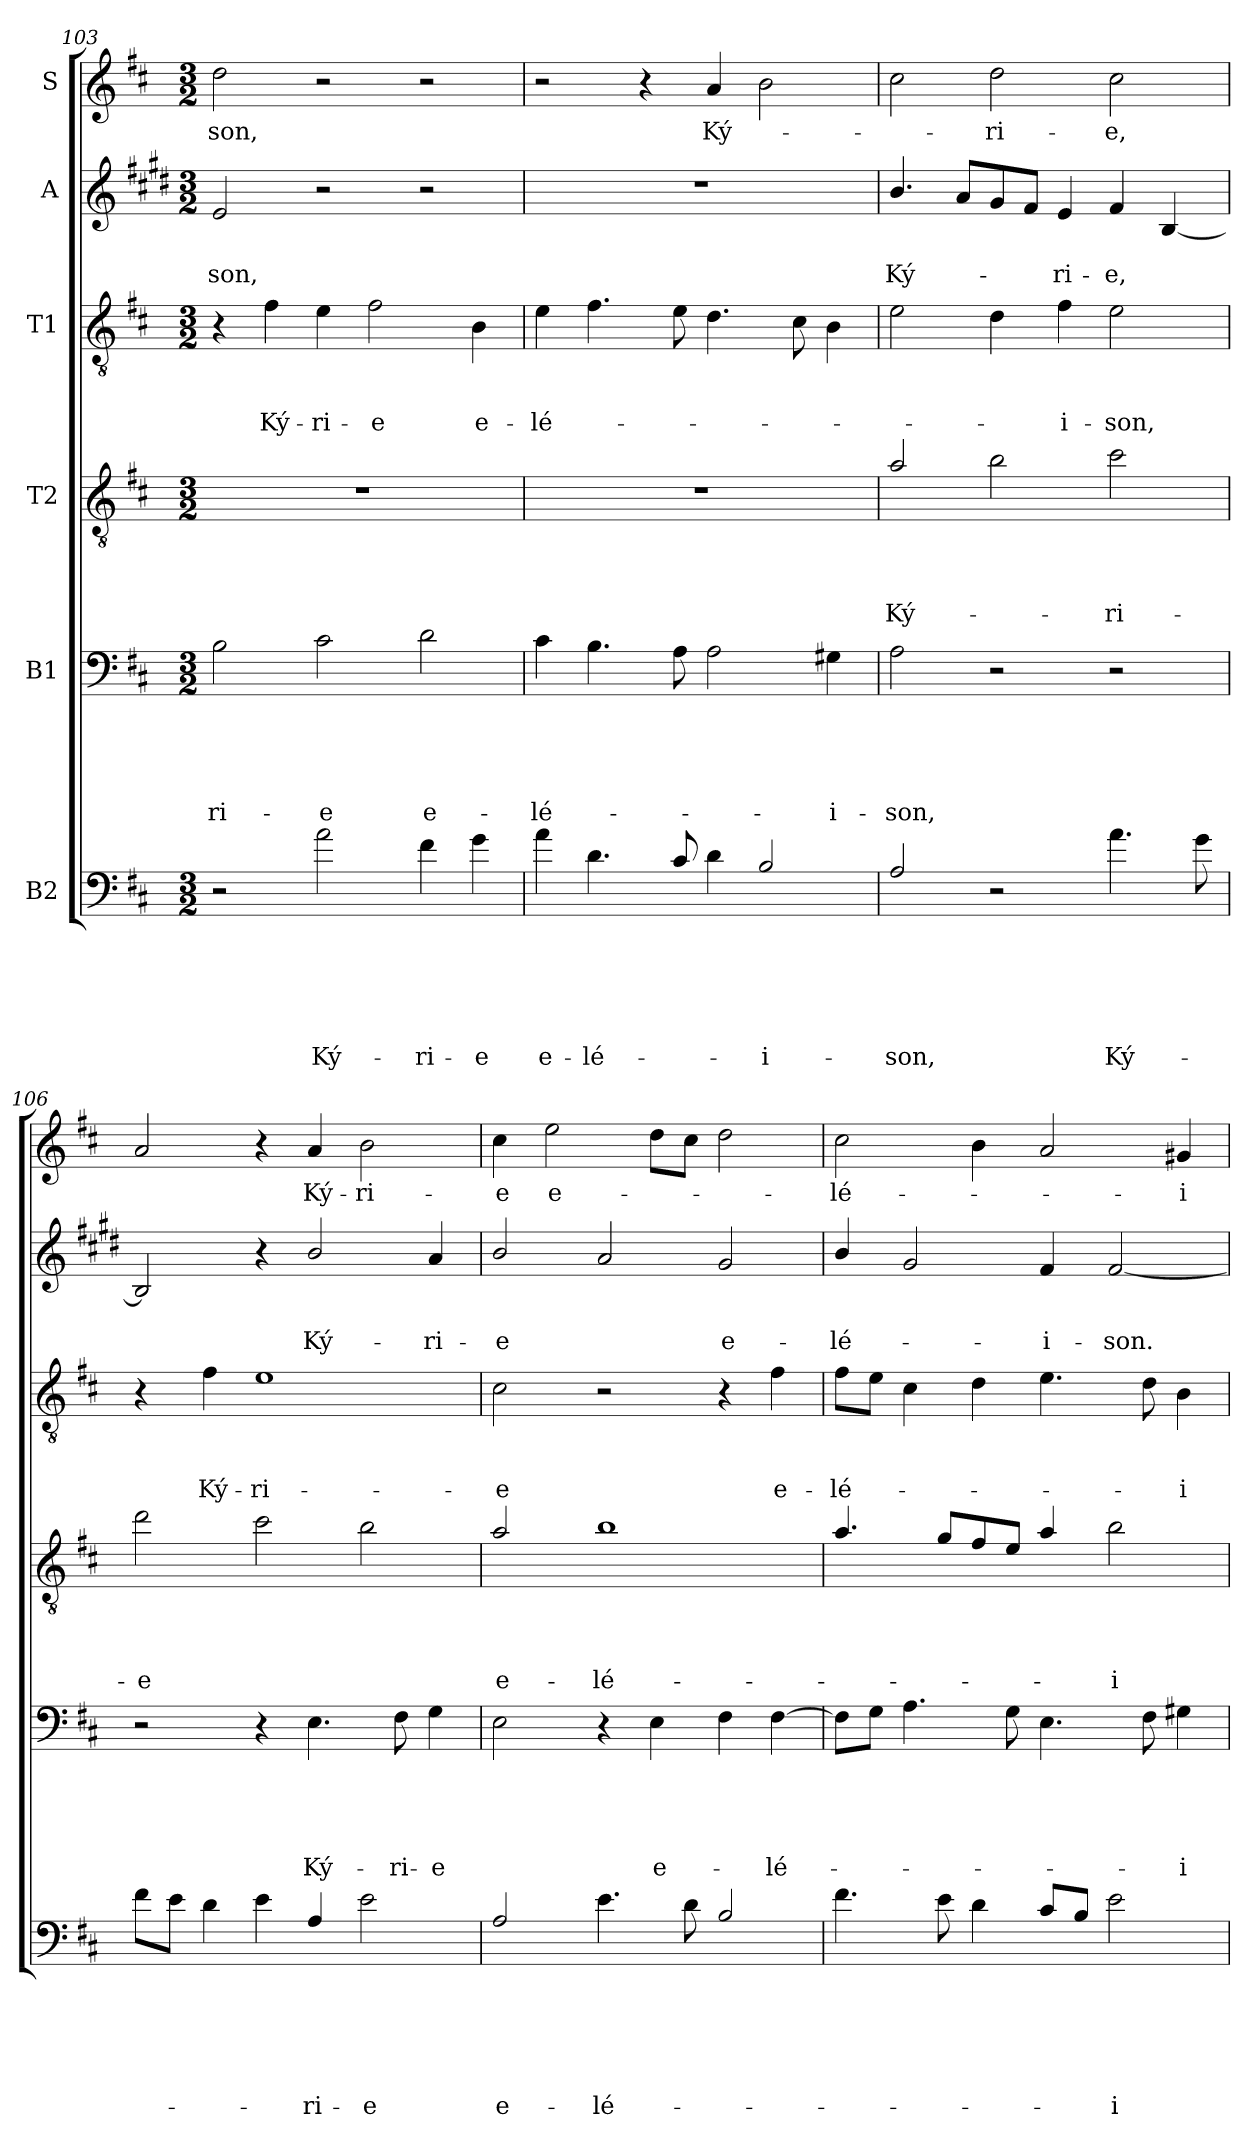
**kern	**text	**text	**text	**text	**text	**text	**kern	**text	**text	**text	**text	**text	**kern	**text	**text	**text	**text	**kern	**text	**text	**text	**kern	**text	**text	**kern	**text
*part6	*part6	*part6	*part6	*part6	*part6	*part6	*part5	*part5	*part5	*part5	*part5	*part5	*part4	*part4	*part4	*part4	*part4	*part3	*part3	*part3	*part3	*part2	*part2	*part2	*part1	*part1
*staff6	*staff6	*staff6	*staff6	*staff6	*staff6	*staff6	*staff5	*staff5	*staff5	*staff5	*staff5	*staff5	*staff4	*staff4	*staff4	*staff4	*staff4	*staff3	*staff3	*staff3	*staff3	*staff2	*staff2	*staff2	*staff1	*staff1
*I"B2	*	*	*	*	*	*	*I"B1	*	*	*	*	*	*I"T2	*	*	*	*	*I"T1	*	*	*	*I"A	*	*	*I"S	*
*clefF4	*	*	*	*	*	*	*clefF4	*	*	*	*	*	*clefGv2	*	*	*	*	*clefGv2	*	*	*	*clefG2	*	*	*clefG2	*
*ITrd7c12	*	*	*	*	*	*	*	*	*	*	*	*	*ITrd8c14	*	*	*	*	*	*	*	*	*ITrd1c2	*	*	*	*
*k[f#c#]	*	*	*	*	*	*	*k[f#c#]	*	*	*	*	*	*k[f#c#]	*	*	*	*	*k[f#c#]	*	*	*	*k[f#c#]	*	*	*k[f#c#]	*
*D:	*	*	*	*	*	*	*D:	*	*	*	*	*	*D:	*	*	*	*	*D:	*	*	*	*D:	*	*	*D:	*
*M3/2	*	*	*	*	*	*	*M3/2	*	*	*	*	*	*M3/2	*	*	*	*	*M3/2	*	*	*	*M3/2	*	*	*M3/2	*
=103	=103	=103	=103	=103	=103	=103	=103	=103	=103	=103	=103	=103	=103	=103	=103	=103	=103	=103	=103	=103	=103	=103	=103	=103	=103	=103
!	!	!	!	!	!	!	!	!	!	!	!	!LO:LY:b	!	!	!	!	!	!	!	!	!	!	!	!LO:LY:b	!	!LO:LY:b
2r	.	.	.	.	.	.	2B\	.	.	.	.	-ri-	1.r	.	.	.	.	4r	.	.	.	2d/	.	-son,	2dd\	-son,
!	!	!	!	!	!	!	!	!	!	!	!	!	!	!	!	!	!	!	!	!	!LO:LY:b	!	!	!	!	!
.	.	.	.	.	.	.	.	.	.	.	.	.	.	.	.	.	.	4f#\	.	.	Ký-	.	.	.	.	.
!	!	!	!	!	!	!LO:LY:b	!	!	!	!	!	!LO:LY:b	!	!	!	!	!	!	!	!	!LO:LY:b	!	!	!	!	!
2A\	.	.	.	.	.	Ký-	2c#\	.	.	.	.	-e	.	.	.	.	.	4e\	.	.	-ri-	2r	.	.	2r	.
!	!	!	!	!	!	!	!	!	!	!	!	!	!	!	!	!	!	!	!	!	!LO:LY:b	!	!	!	!	!
.	.	.	.	.	.	.	.	.	.	.	.	.	.	.	.	.	.	2f#\	.	.	-e	.	.	.	.	.
!	!	!	!	!	!	!LO:LY:b	!	!	!	!	!	!LO:LY:b	!	!	!	!	!	!	!	!	!	!	!	!	!	!
4F#\	.	.	.	.	.	-ri-	2d\	.	.	.	.	e-	.	.	.	.	.	.	.	.	.	2r	.	.	2r	.
!	!	!	!	!	!	!LO:LY:b	!	!	!	!	!	!	!	!	!	!	!	!	!	!	!LO:LY:b	!	!	!	!	!
4G\	.	.	.	.	.	-e	.	.	.	.	.	.	.	.	.	.	.	4B\	.	.	e-	.	.	.	.	.
=104	=104	=104	=104	=104	=104	=104	=104	=104	=104	=104	=104	=104	=104	=104	=104	=104	=104	=104	=104	=104	=104	=104	=104	=104	=104	=104
!	!	!	!	!	!	!LO:LY:b	!	!	!	!	!	!LO:LY:b	!	!	!	!	!	!	!	!	!LO:LY:b	!	!	!	!	!
4A\	.	.	.	.	.	e-	4c#\	.	.	.	.	-lé-	1.r	.	.	.	.	4e\	.	.	-lé-	1.r	.	.	2r	.
!	!	!	!	!	!	!LO:LY:b	!	!	!	!	!	!	!	!	!	!	!	!	!	!	!	!	!	!	!	!
4.D\	.	.	.	.	.	-lé-	4.B\	.	.	.	.	.	.	.	.	.	.	4.f#\	.	.	.	.	.	.	.	.
.	.	.	.	.	.	.	.	.	.	.	.	.	.	.	.	.	.	.	.	.	.	.	.	.	4r	.
8C#/	.	.	.	.	.	.	8A\	.	.	.	.	.	.	.	.	.	.	8e\	.	.	.	.	.	.	.	.
!	!	!	!	!	!	!	!	!	!	!	!	!	!	!	!	!	!	!	!	!	!	!	!	!	!	!LO:LY:b
4D\	.	.	.	.	.	.	2A\	.	.	.	.	.	.	.	.	.	.	4.d\	.	.	.	.	.	.	4a/	Ký-
!	!	!	!	!	!	!LO:LY:b	!	!	!	!	!	!	!	!	!	!	!	!	!	!	!	!	!	!	!	!
2BB/	.	.	.	.	.	-i-	.	.	.	.	.	.	.	.	.	.	.	.	.	.	.	.	.	.	2b\	.
.	.	.	.	.	.	.	.	.	.	.	.	.	.	.	.	.	.	8c#\	.	.	.	.	.	.	.	.
!	!	!	!	!	!	!	!	!	!	!	!	!LO:LY:b	!	!	!	!	!	!	!	!	!	!	!	!	!	!
.	.	.	.	.	.	.	4G#\	.	.	.	.	-i-	.	.	.	.	.	4B\	.	.	.	.	.	.	.	.
!!LO:PB:g=z
=105	=105	=105	=105	=105	=105	=105	=105	=105	=105	=105	=105	=105	=105	=105	=105	=105	=105	=105	=105	=105	=105	=105	=105	=105	=105	=105
!	!	!	!	!	!	!LO:LY:b	!	!	!	!	!	!LO:LY:b	!	!	!	!	!LO:LY:b	!	!	!	!	!	!	!LO:LY:b	!	!
2AA/	.	.	.	.	.	-son,	2A\	.	.	.	.	-son,	2A/	.	.	.	Ký-	2e\	.	.	.	4.a/	.	Ký-	2cc#\	.
.	.	.	.	.	.	.	.	.	.	.	.	.	.	.	.	.	.	.	.	.	.	8g/L	.	.	.	.
!	!	!	!	!	!	!	!	!	!	!	!	!	!	!	!	!	!	!	!	!	!	!	!	!	!	!LO:LY:b
2r	.	.	.	.	.	.	2r	.	.	.	.	.	2B\	.	.	.	.	4d\	.	.	.	8f#/	.	.	2dd\	-ri-
.	.	.	.	.	.	.	.	.	.	.	.	.	.	.	.	.	.	.	.	.	.	8e/J	.	.	.	.
!	!	!	!	!	!	!	!	!	!	!	!	!	!	!	!	!	!	!	!	!	!LO:LY:b	!	!	!LO:LY:b	!	!
.	.	.	.	.	.	.	.	.	.	.	.	.	.	.	.	.	.	4f#\	.	.	-i-	4d/	.	-ri-	.	.
!	!	!	!	!	!	!LO:LY:b	!	!	!	!	!	!	!	!	!	!	!LO:LY:b	!	!	!	!LO:LY:b	!	!	!LO:LY:b	!	!LO:LY:b
4.A\	.	.	.	.	.	Ký-	2r	.	.	.	.	.	2c#\	.	.	.	-ri-	2e\	.	.	-son,	4e/	.	-e,	2cc#\	-e,
.	.	.	.	.	.	.	.	.	.	.	.	.	.	.	.	.	.	.	.	.	.	[4A/	.	.	.	.
8G\	.	.	.	.	.	.	.	.	.	.	.	.	.	.	.	.	.	.	.	.	.	.	.	.	.	.
=106	=106	=106	=106	=106	=106	=106	=106	=106	=106	=106	=106	=106	=106	=106	=106	=106	=106	=106	=106	=106	=106	=106	=106	=106	=106	=106
!	!	!	!	!	!	!	!	!	!	!	!	!	!	!	!	!	!LO:LY:b	!	!	!	!	!	!	!	!	!
8F#\L	.	.	.	.	.	.	2r	.	.	.	.	.	2d\	.	.	.	-e	4r	.	.	.	2A/]	.	.	2a/	.
8E\J	.	.	.	.	.	.	.	.	.	.	.	.	.	.	.	.	.	.	.	.	.	.	.	.	.	.
!	!	!	!	!	!	!	!	!	!	!	!	!	!	!	!	!	!	!	!	!	!LO:LY:b	!	!	!	!	!
4D\	.	.	.	.	.	.	.	.	.	.	.	.	.	.	.	.	.	4f#\	.	.	Ký-	.	.	.	.	.
!	!	!	!	!	!	!	!	!	!	!	!	!	!	!	!	!	!	!	!	!	!LO:LY:b	!	!	!	!	!
4E\	.	.	.	.	.	.	4r	.	.	.	.	.	2c#\	.	.	.	.	1e	.	.	-ri-	4r	.	.	4r	.
!	!	!	!	!	!	!LO:LY:b	!	!	!	!	!	!LO:LY:b	!	!	!	!	!	!	!	!	!	!	!	!LO:LY:b	!	!LO:LY:b
4AA/	.	.	.	.	.	-ri-	4.E\	.	.	.	.	Ký-	.	.	.	.	.	.	.	.	.	2a/	.	Ký-	4a/	Ký-
!	!	!	!	!	!	!LO:LY:b	!	!	!	!	!	!	!	!	!	!	!	!	!	!	!	!	!	!	!	!LO:LY:b
2E\	.	.	.	.	.	-e	.	.	.	.	.	.	2B\	.	.	.	.	.	.	.	.	.	.	.	2b\	-ri-
!	!	!	!	!	!	!	!	!	!	!	!	!LO:LY:b	!	!	!	!	!	!	!	!	!	!	!	!	!	!
.	.	.	.	.	.	.	8F#\	.	.	.	.	-ri-	.	.	.	.	.	.	.	.	.	.	.	.	.	.
!	!	!	!	!	!	!	!	!	!	!	!	!LO:LY:b	!	!	!	!	!	!	!	!	!	!	!	!LO:LY:b	!	!
.	.	.	.	.	.	.	4G\	.	.	.	.	-e	.	.	.	.	.	.	.	.	.	4g/	.	-ri-	.	.
=107	=107	=107	=107	=107	=107	=107	=107	=107	=107	=107	=107	=107	=107	=107	=107	=107	=107	=107	=107	=107	=107	=107	=107	=107	=107	=107
!	!	!	!	!	!	!LO:LY:b	!	!	!	!	!	!	!	!	!	!	!LO:LY:b	!	!	!	!LO:LY:b	!	!	!LO:LY:b	!	!LO:LY:b
2AA/	.	.	.	.	.	e-	2E\	.	.	.	.	.	2A/	.	.	.	e-	2c#\	.	.	-e	2a/	.	-e	4cc#\	-e
!	!	!	!	!	!	!	!	!	!	!	!	!	!	!	!	!	!	!	!	!	!	!	!	!	!	!LO:LY:b
.	.	.	.	.	.	.	.	.	.	.	.	.	.	.	.	.	.	.	.	.	.	.	.	.	2ee\	e-
!	!	!	!	!	!	!LO:LY:b	!	!	!	!	!	!	!	!	!	!	!LO:LY:b	!	!	!	!	!	!	!	!	!
4.E\	.	.	.	.	.	-lé-	4r	.	.	.	.	.	1B	.	.	.	-lé-	2r	.	.	.	2g/	.	.	.	.
!	!	!	!	!	!	!	!	!	!	!	!	!LO:LY:b	!	!	!	!	!	!	!	!	!	!	!	!	!	!
.	.	.	.	.	.	.	4E\	.	.	.	.	e-	.	.	.	.	.	.	.	.	.	.	.	.	8dd\L	.
8D\	.	.	.	.	.	.	.	.	.	.	.	.	.	.	.	.	.	.	.	.	.	.	.	.	8cc#\J	.
!	!	!	!	!	!	!	!	!	!	!	!	!	!	!	!	!	!	!	!	!	!	!	!	!LO:LY:b	!	!
2BB/	.	.	.	.	.	.	4F#\	.	.	.	.	.	.	.	.	.	.	4r	.	.	.	2f#/	.	e-	2dd\	.
!	!	!	!	!	!	!	!	!	!	!	!	!LO:LY:b	!	!	!	!	!	!	!	!	!LO:LY:b	!	!	!	!	!
.	.	.	.	.	.	.	[4F#\	.	.	.	.	-lé-	.	.	.	.	.	4f#\	.	.	e-	.	.	.	.	.
=108	=108	=108	=108	=108	=108	=108	=108	=108	=108	=108	=108	=108	=108	=108	=108	=108	=108	=108	=108	=108	=108	=108	=108	=108	=108	=108
!	!	!	!	!	!	!	!	!	!	!	!	!	!	!	!	!	!	!	!	!	!LO:LY:b	!	!	!LO:LY:b	!	!LO:LY:b
4.F#\	.	.	.	.	.	.	8F#\L]	.	.	.	.	.	4.A/	.	.	.	.	8f#\L	.	.	-lé-	4a/	.	-lé-	2cc#\	-lé-
.	.	.	.	.	.	.	8G\J	.	.	.	.	.	.	.	.	.	.	8e\J	.	.	.	.	.	.	.	.
.	.	.	.	.	.	.	4.A\	.	.	.	.	.	.	.	.	.	.	4c#\	.	.	.	2f#/	.	.	.	.
8E\	.	.	.	.	.	.	.	.	.	.	.	.	8G/L	.	.	.	.	.	.	.	.	.	.	.	.	.
4D\	.	.	.	.	.	.	.	.	.	.	.	.	8F#/	.	.	.	.	4d\	.	.	.	.	.	.	4b\	.
.	.	.	.	.	.	.	8G\	.	.	.	.	.	8E/J	.	.	.	.	.	.	.	.	.	.	.	.	.
!	!	!	!	!	!	!	!	!	!	!	!	!	!	!	!	!	!	!	!	!	!	!	!	!LO:LY:b	!	!
8C#/L	.	.	.	.	.	.	4.E\	.	.	.	.	.	4A/	.	.	.	.	4.e\	.	.	.	4e/	.	-i-	2a/	.
8BB/J	.	.	.	.	.	.	.	.	.	.	.	.	.	.	.	.	.	.	.	.	.	.	.	.	.	.
!	!	!	!	!	!	!LO:LY:b	!	!	!	!	!	!	!	!	!	!	!LO:LY:b	!	!	!	!	!	!	!LO:LY:b	!	!
2E\	.	.	.	.	.	-i-	.	.	.	.	.	.	2B\	.	.	.	-i-	.	.	.	.	[2e/	.	-son.	.	.
.	.	.	.	.	.	.	8F#\	.	.	.	.	.	.	.	.	.	.	8d\	.	.	.	.	.	.	.	.
!	!	!	!	!	!	!	!	!	!	!	!	!LO:LY:b	!	!	!	!	!	!	!	!	!LO:LY:b	!	!	!	!	!LO:LY:b
.	.	.	.	.	.	.	4G#\	.	.	.	.	-i-	.	.	.	.	.	4B\	.	.	-i-	.	.	.	4g#/	-i-
=	=	=	=	=	=	=	=	=	=	=	=	=	=	=	=	=	=	=	=	=	=	=	=	=	=	=
*-	*-	*-	*-	*-	*-	*-	*-	*-	*-	*-	*-	*-	*-	*-	*-	*-	*-	*-	*-	*-	*-	*-	*-	*-	*-	*-
